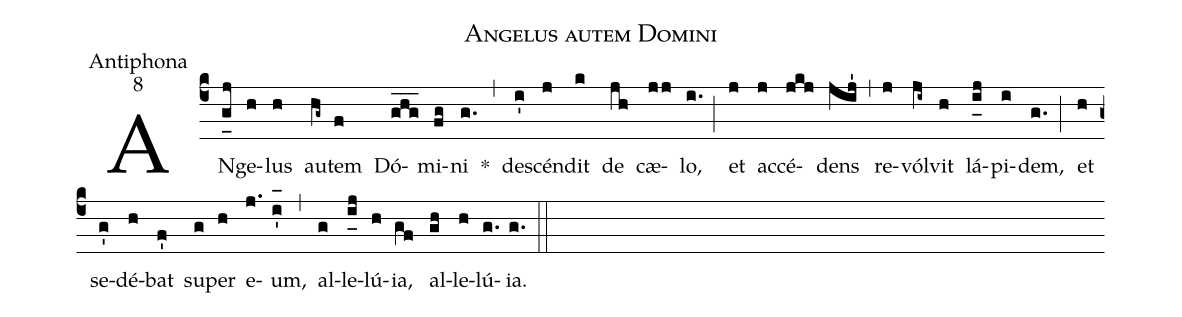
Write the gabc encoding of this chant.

name:Angelus autem Domini;
office-part:Antiphona;
mode:8;
%%
(c4) AN(g_[uh:l]j)ge(h)lus(h) au(hg~)tem(f) Dó(ghg___)mi(fg)ni(g.) *(,) de(i')scén(j)dit(k) de(jh) cæ(jj)lo,(i.) (;) et(j) ac(j)cé(jkj)dens(jij') (,) re(j)vól(ji~)vit(h) lá(i_[uh:l]j)pi(i)dem,(g.) (;) et(h) se(g')dé(h)bat(f') su(g)per(h) e(j.)um,(i'_[oh:h]) (,) al(g)le(i_[uh:l]j)lú(h){ia},(gf) al(gh)le(h)lú(g.){ia}.(g.) (::)
%<eu>E(j) u(j) o(i) u(j) a(h) e.</eu>(g.) (::)
